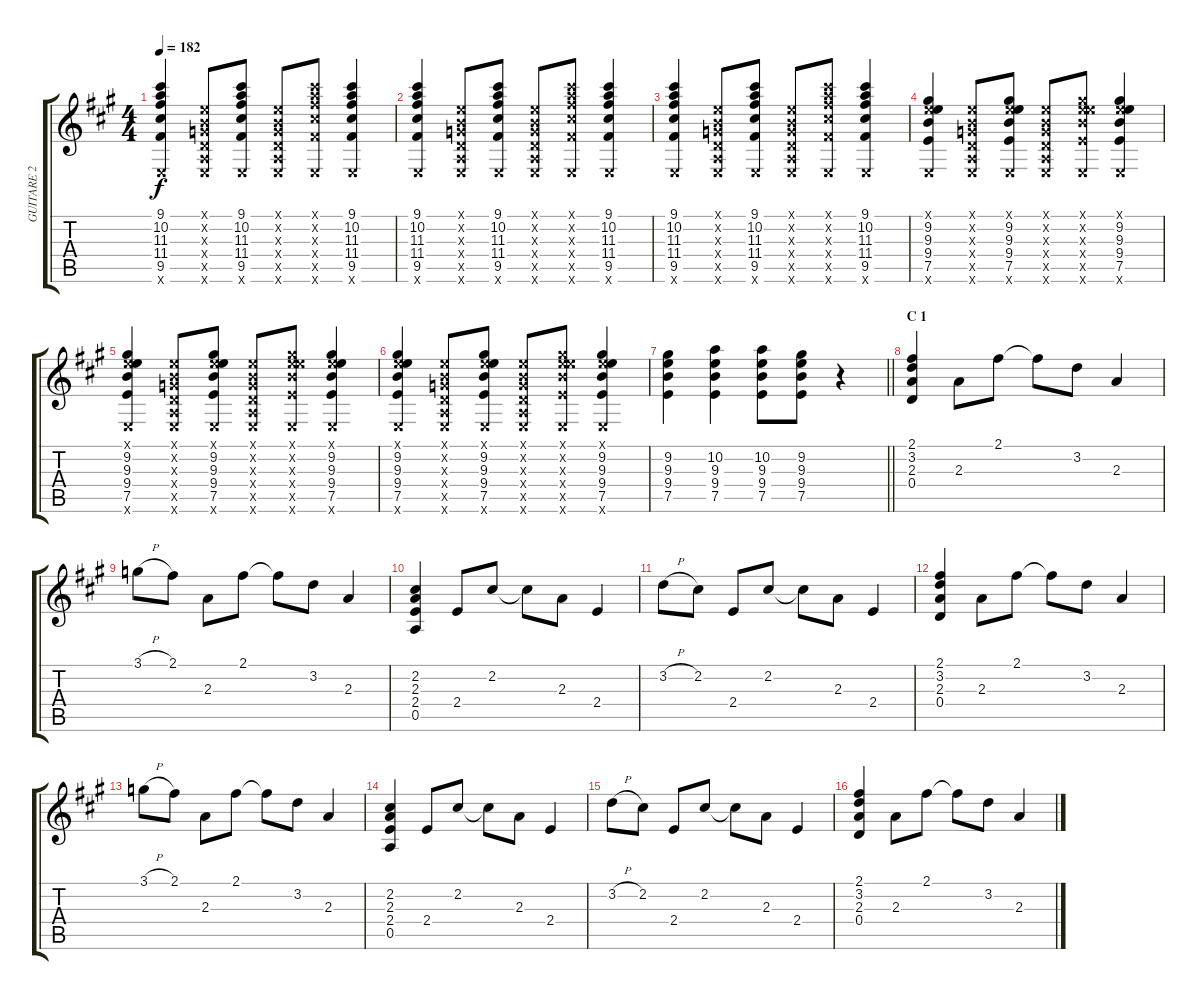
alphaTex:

\track ("GUITARE 2" "GUITARE 2") {instrument distortionguitar}
\staff {score tabs}
\tuning (E4 B3 G3 D3 A2 E2) {hide}
\ts (4 4)
\tempo 182
\clef g2
\ks a
(9.1 10.2 11.3 11.4 9.5 0.6{x}).4{dy f} (0.1{x} 0.2{x} 0.3{x} 0.4{x} 0.5{x} 0.6{x}).8 (9.1 10.2 11.3 11.4 9.5 0.6{x}).8 (0.1{x} 0.2{x} 0.3{x} 0.4{x} 0.5{x} 0.6{x}).8 (9.1{x} 10.2{x} 11.3{x} 11.4{x} 9.5{x} 0.6{x}).8 (9.1 10.2 11.3 11.4 9.5 0.6{x}).4 |
(9.1 10.2 11.3 11.4 9.5 0.6{x}).4 (0.1{x} 0.2{x} 0.3{x} 0.4{x} 0.5{x} 0.6{x}).8 (9.1 10.2 11.3 11.4 9.5 0.6{x}).8 (0.1{x} 0.2{x} 0.3{x} 0.4{x} 0.5{x} 0.6{x}).8 (9.1{x} 10.2{x} 11.3{x} 11.4{x} 9.5{x} 0.6{x}).8 (9.1 10.2 11.3 11.4 9.5 0.6{x}).4 |
(9.1 10.2 11.3 11.4 9.5 0.6{x}).4 (0.1{x} 0.2{x} 0.3{x} 0.4{x} 0.5{x} 0.6{x}).8 (9.1 10.2 11.3 11.4 9.5 0.6{x}).8 (0.1{x} 0.2{x} 0.3{x} 0.4{x} 0.5{x} 0.6{x}).8 (9.1{x} 10.2{x} 11.3{x} 11.4{x} 9.5{x} 0.6{x}).8 (9.1 10.2 11.3 11.4 9.5 0.6{x}).4 |
(0.1{x} 9.2 9.3 9.4 7.5 0.6{x}).4 (0.1{x} 0.2{x} 0.3{x} 0.4{x} 0.5{x} 0.6{x}).8 (0.1{x} 9.2 9.3 9.4 7.5 0.6{x}).8 (0.1{x} 0.2{x} 0.3{x} 0.4{x} 0.5{x} 0.6{x}).8 (0.1{x} 9.2{x} 9.3{x} 9.4{x} 7.5{x} 0.6{x}).8 (0.1{x} 9.2 9.3 9.4 7.5 0.6{x}).4 |
(0.1{x} 9.2 9.3 9.4 7.5 0.6{x}).4 (0.1{x} 0.2{x} 0.3{x} 0.4{x} 0.5{x} 0.6{x}).8 (0.1{x} 9.2 9.3 9.4 7.5 0.6{x}).8 (0.1{x} 0.2{x} 0.3{x} 0.4{x} 0.5{x} 0.6{x}).8 (0.1{x} 9.2{x} 9.3{x} 9.4{x} 7.5{x} 0.6{x}).8 (0.1{x} 9.2 9.3 9.4 7.5 0.6{x}).4 |
(0.1{x} 9.2 9.3 9.4 7.5 0.6{x}).4 (0.1{x} 0.2{x} 0.3{x} 0.4{x} 0.5{x} 0.6{x}).8 (0.1{x} 9.2 9.3 9.4 7.5 0.6{x}).8 (0.1{x} 0.2{x} 0.3{x} 0.4{x} 0.5{x} 0.6{x}).8 (0.1{x} 9.2{x} 9.3{x} 9.4{x} 7.5{x} 0.6{x}).8 (0.1{x} 9.2 9.3 9.4 7.5 0.6{x}).4 |
\barLineRight lightlight
(9.2 9.3 9.4 7.5).4 (10.2 9.3 9.4 7.5).4 (10.2 9.3 9.4 7.5).8 (9.2 9.3 9.4 7.5).8 r.4 |
\section ("" "C 1")
(2.1 3.2 2.3 0.4).4 2.3.8 2.1.8 2.1{t}.8 3.2.8 2.3.4 |
3.1{h}.8 2.1.8 2.3.8 2.1.8 2.1{t}.8 3.2.8 2.3.4 |
(2.2 2.3 2.4 0.5).4 2.4.8 2.2.8 2.2{t}.8 2.3.8 2.4.4 |
3.2{h}.8 2.2.8 2.4.8 2.2.8 2.2{t}.8 2.3.8 2.4.4 |
(2.1 3.2 2.3 0.4).4 2.3.8 2.1.8 2.1{t}.8 3.2.8 2.3.4 |
3.1{h}.8 2.1.8 2.3.8 2.1.8 2.1{t}.8 3.2.8 2.3.4 |
(2.2 2.3 2.4 0.5).4 2.4.8 2.2.8 2.2{t}.8 2.3.8 2.4.4 |
3.2{h}.8 2.2.8 2.4.8 2.2.8 2.2{t}.8 2.3.8 2.4.4 |
(2.1 3.2 2.3 0.4).4 2.3.8 2.1.8 2.1{t}.8 3.2.8 2.3.4
